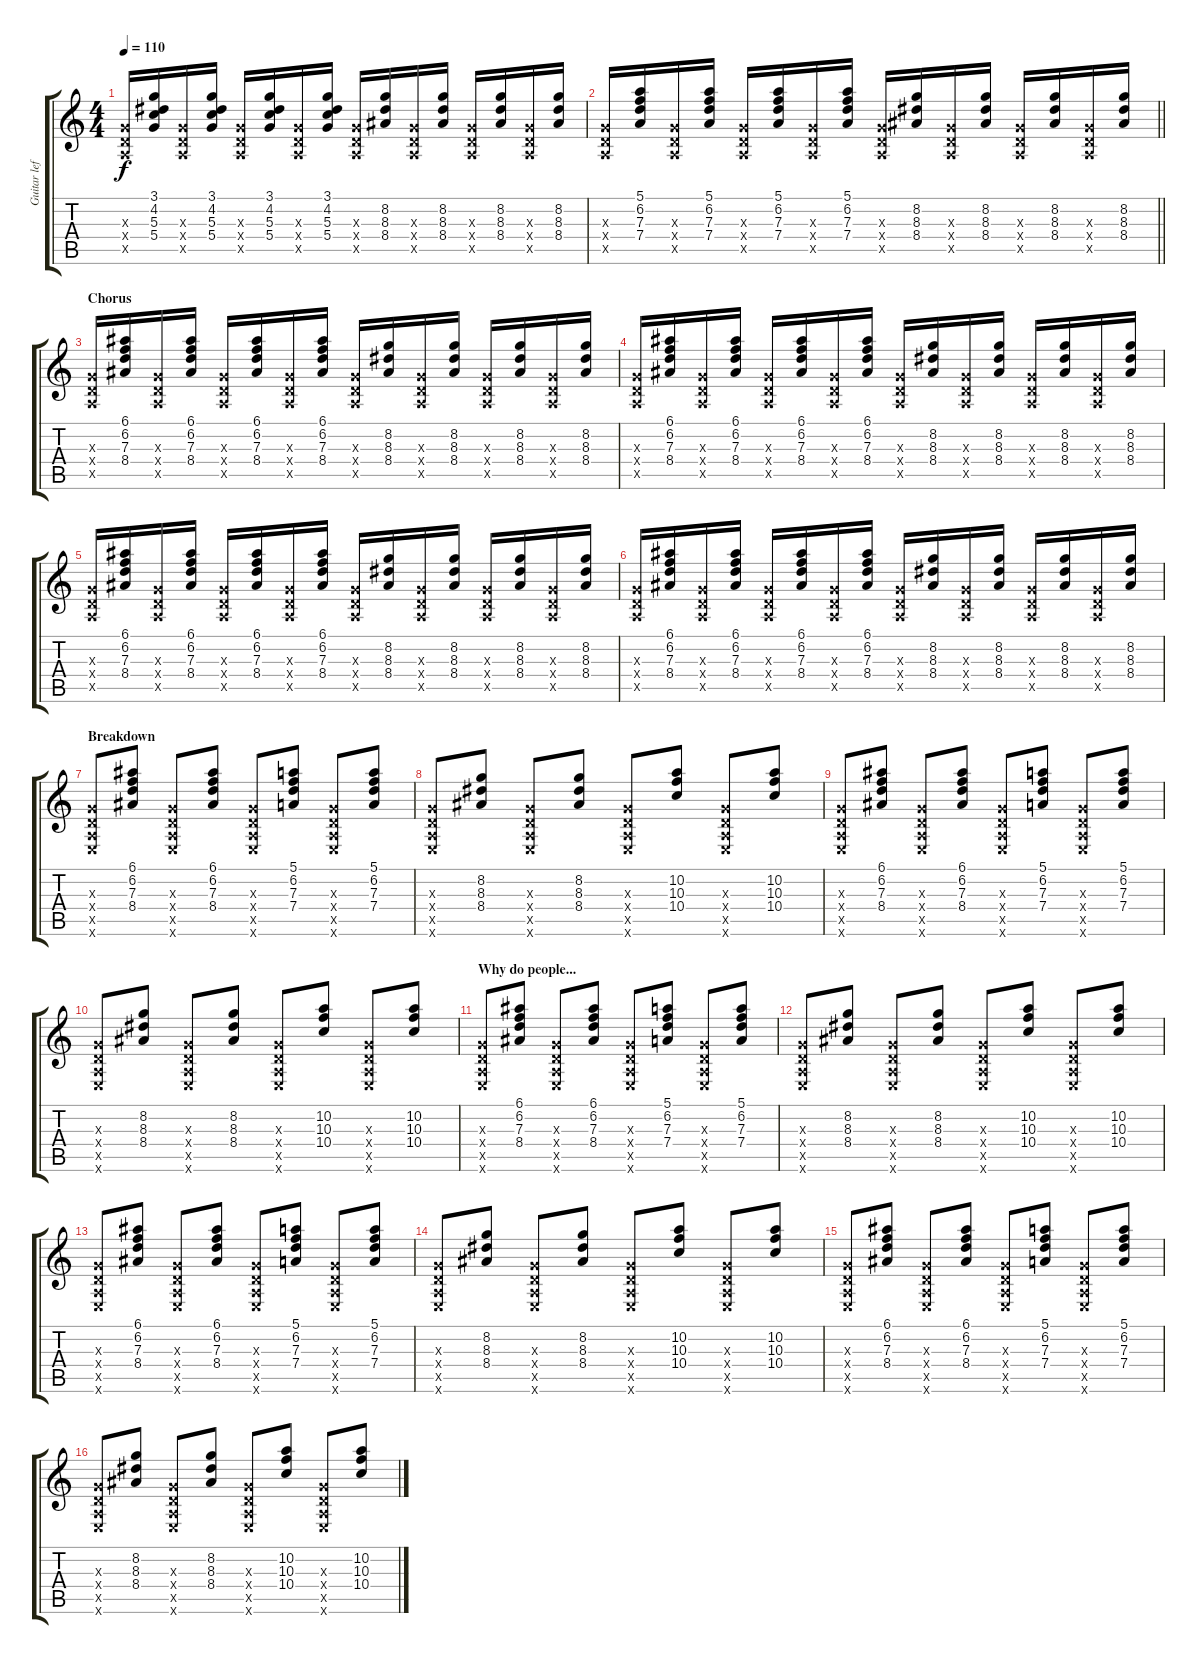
\track ("Guitar left" "Guitar lef") {instrument electricguitarclean}
\staff {score tabs}
\tuning (E4 B3 G3 D3 A2 E2) {hide}
\ts (4 4)
\tempo 110
\clef g2
\ks c
(0.3{x} 0.4{x} 0.5{x}).16{dy f} (3.1 4.2 5.3 5.4).16 (0.3{x} 0.4{x} 0.5{x}).16 (3.1 4.2 5.3 5.4).16 (0.3{x} 0.4{x} 0.5{x}).16 (3.1 4.2 5.3 5.4).16 (0.3{x} 0.4{x} 0.5{x}).16 (3.1 4.2 5.3 5.4).16 (0.3{x} 0.4{x} 0.5{x}).16 (8.2 8.3 8.4).16 (0.3{x} 0.4{x} 0.5{x}).16 (8.2 8.3 8.4).16 (0.3{x} 0.4{x} 0.5{x}).16 (8.2 8.3 8.4).16 (0.3{x} 0.4{x} 0.5{x}).16 (8.2 8.3 8.4).16 |
\barLineRight lightlight
(0.3{x} 0.4{x} 0.5{x}).16 (5.1 6.2 7.3 7.4).16 (0.3{x} 0.4{x} 0.5{x}).16 (5.1 6.2 7.3 7.4).16 (0.3{x} 0.4{x} 0.5{x}).16 (5.1 6.2 7.3 7.4).16 (0.3{x} 0.4{x} 0.5{x}).16 (5.1 6.2 7.3 7.4).16 (0.3{x} 0.4{x} 0.5{x}).16 (8.2 8.3 8.4).16 (0.3{x} 0.4{x} 0.5{x}).16 (8.2 8.3 8.4).16 (0.3{x} 0.4{x} 0.5{x}).16 (8.2 8.3 8.4).16 (0.3{x} 0.4{x} 0.5{x}).16 (8.2 8.3 8.4).16 |
\section ("" "Chorus")
(0.3{x} 0.4{x} 0.5{x}).16 (6.1 6.2 7.3 8.4).16 (0.3{x} 0.4{x} 0.5{x}).16 (6.1 6.2 7.3 8.4).16 (0.3{x} 0.4{x} 0.5{x}).16 (6.1 6.2 7.3 8.4).16 (0.3{x} 0.4{x} 0.5{x}).16 (6.1 6.2 7.3 8.4).16 (0.3{x} 0.4{x} 0.5{x}).16 (8.2 8.3 8.4).16 (0.3{x} 0.4{x} 0.5{x}).16 (8.2 8.3 8.4).16 (0.3{x} 0.4{x} 0.5{x}).16 (8.2 8.3 8.4).16 (0.3{x} 0.4{x} 0.5{x}).16 (8.2 8.3 8.4).16 |
(0.3{x} 0.4{x} 0.5{x}).16 (6.1 6.2 7.3 8.4).16 (0.3{x} 0.4{x} 0.5{x}).16 (6.1 6.2 7.3 8.4).16 (0.3{x} 0.4{x} 0.5{x}).16 (6.1 6.2 7.3 8.4).16 (0.3{x} 0.4{x} 0.5{x}).16 (6.1 6.2 7.3 8.4).16 (0.3{x} 0.4{x} 0.5{x}).16 (8.2 8.3 8.4).16 (0.3{x} 0.4{x} 0.5{x}).16 (8.2 8.3 8.4).16 (0.3{x} 0.4{x} 0.5{x}).16 (8.2 8.3 8.4).16 (0.3{x} 0.4{x} 0.5{x}).16 (8.2 8.3 8.4).16 |
(0.3{x} 0.4{x} 0.5{x}).16 (6.1 6.2 7.3 8.4).16 (0.3{x} 0.4{x} 0.5{x}).16 (6.1 6.2 7.3 8.4).16 (0.3{x} 0.4{x} 0.5{x}).16 (6.1 6.2 7.3 8.4).16 (0.3{x} 0.4{x} 0.5{x}).16 (6.1 6.2 7.3 8.4).16 (0.3{x} 0.4{x} 0.5{x}).16 (8.2 8.3 8.4).16 (0.3{x} 0.4{x} 0.5{x}).16 (8.2 8.3 8.4).16 (0.3{x} 0.4{x} 0.5{x}).16 (8.2 8.3 8.4).16 (0.3{x} 0.4{x} 0.5{x}).16 (8.2 8.3 8.4).16 |
(0.3{x} 0.4{x} 0.5{x}).16 (6.1 6.2 7.3 8.4).16 (0.3{x} 0.4{x} 0.5{x}).16 (6.1 6.2 7.3 8.4).16 (0.3{x} 0.4{x} 0.5{x}).16 (6.1 6.2 7.3 8.4).16 (0.3{x} 0.4{x} 0.5{x}).16 (6.1 6.2 7.3 8.4).16 (0.3{x} 0.4{x} 0.5{x}).16 (8.2 8.3 8.4).16 (0.3{x} 0.4{x} 0.5{x}).16 (8.2 8.3 8.4).16 (0.3{x} 0.4{x} 0.5{x}).16 (8.2 8.3 8.4).16 (0.3{x} 0.4{x} 0.5{x}).16 (8.2 8.3 8.4).16 |
\section ("" "Breakdown")
(0.3{x} 0.4{x} 0.5{x} 0.6{x}).8{volume 10} (6.1 6.2 7.3 8.4).8 (0.3{x} 0.4{x} 0.5{x} 0.6{x}).8 (6.1 6.2 7.3 8.4).8 (0.3{x} 0.4{x} 0.5{x} 0.6{x}).8 (5.1 6.2 7.3 7.4).8 (0.3{x} 0.4{x} 0.5{x} 0.6{x}).8 (5.1 6.2 7.3 7.4).8 |
(0.3{x} 0.4{x} 0.5{x} 0.6{x}).8 (8.2 8.3 8.4).8 (0.3{x} 0.4{x} 0.5{x} 0.6{x}).8 (8.2 8.3 8.4).8 (0.3{x} 0.4{x} 0.5{x} 0.6{x}).8 (10.2 10.3 10.4).8 (0.3{x} 0.4{x} 0.5{x} 0.6{x}).8 (10.2 10.3 10.4).8 |
(0.3{x} 0.4{x} 0.5{x} 0.6{x}).8 (6.1 6.2 7.3 8.4).8 (0.3{x} 0.4{x} 0.5{x} 0.6{x}).8 (6.1 6.2 7.3 8.4).8 (0.3{x} 0.4{x} 0.5{x} 0.6{x}).8 (5.1 6.2 7.3 7.4).8 (0.3{x} 0.4{x} 0.5{x} 0.6{x}).8 (5.1 6.2 7.3 7.4).8 |
(0.3{x} 0.4{x} 0.5{x} 0.6{x}).8 (8.2 8.3 8.4).8 (0.3{x} 0.4{x} 0.5{x} 0.6{x}).8 (8.2 8.3 8.4).8 (0.3{x} 0.4{x} 0.5{x} 0.6{x}).8 (10.2 10.3 10.4).8 (0.3{x} 0.4{x} 0.5{x} 0.6{x}).8 (10.2 10.3 10.4).8 |
\section ("" "Why do people...")
(0.3{x} 0.4{x} 0.5{x} 0.6{x}).8{volume 11} (6.1 6.2 7.3 8.4).8 (0.3{x} 0.4{x} 0.5{x} 0.6{x}).8 (6.1 6.2 7.3 8.4).8 (0.3{x} 0.4{x} 0.5{x} 0.6{x}).8 (5.1 6.2 7.3 7.4).8 (0.3{x} 0.4{x} 0.5{x} 0.6{x}).8 (5.1 6.2 7.3 7.4).8 |
(0.3{x} 0.4{x} 0.5{x} 0.6{x}).8 (8.2 8.3 8.4).8 (0.3{x} 0.4{x} 0.5{x} 0.6{x}).8 (8.2 8.3 8.4).8 (0.3{x} 0.4{x} 0.5{x} 0.6{x}).8 (10.2 10.3 10.4).8 (0.3{x} 0.4{x} 0.5{x} 0.6{x}).8 (10.2 10.3 10.4).8 |
(0.3{x} 0.4{x} 0.5{x} 0.6{x}).8 (6.1 6.2 7.3 8.4).8 (0.3{x} 0.4{x} 0.5{x} 0.6{x}).8 (6.1 6.2 7.3 8.4).8 (0.3{x} 0.4{x} 0.5{x} 0.6{x}).8 (5.1 6.2 7.3 7.4).8 (0.3{x} 0.4{x} 0.5{x} 0.6{x}).8 (5.1 6.2 7.3 7.4).8 |
(0.3{x} 0.4{x} 0.5{x} 0.6{x}).8 (8.2 8.3 8.4).8 (0.3{x} 0.4{x} 0.5{x} 0.6{x}).8 (8.2 8.3 8.4).8 (0.3{x} 0.4{x} 0.5{x} 0.6{x}).8 (10.2 10.3 10.4).8 (0.3{x} 0.4{x} 0.5{x} 0.6{x}).8 (10.2 10.3 10.4).8 |
(0.3{x} 0.4{x} 0.5{x} 0.6{x}).8 (6.1 6.2 7.3 8.4).8 (0.3{x} 0.4{x} 0.5{x} 0.6{x}).8 (6.1 6.2 7.3 8.4).8 (0.3{x} 0.4{x} 0.5{x} 0.6{x}).8 (5.1 6.2 7.3 7.4).8 (0.3{x} 0.4{x} 0.5{x} 0.6{x}).8 (5.1 6.2 7.3 7.4).8 |
(0.3{x} 0.4{x} 0.5{x} 0.6{x}).8 (8.2 8.3 8.4).8 (0.3{x} 0.4{x} 0.5{x} 0.6{x}).8 (8.2 8.3 8.4).8 (0.3{x} 0.4{x} 0.5{x} 0.6{x}).8 (10.2 10.3 10.4).8 (0.3{x} 0.4{x} 0.5{x} 0.6{x}).8 (10.2 10.3 10.4).8
